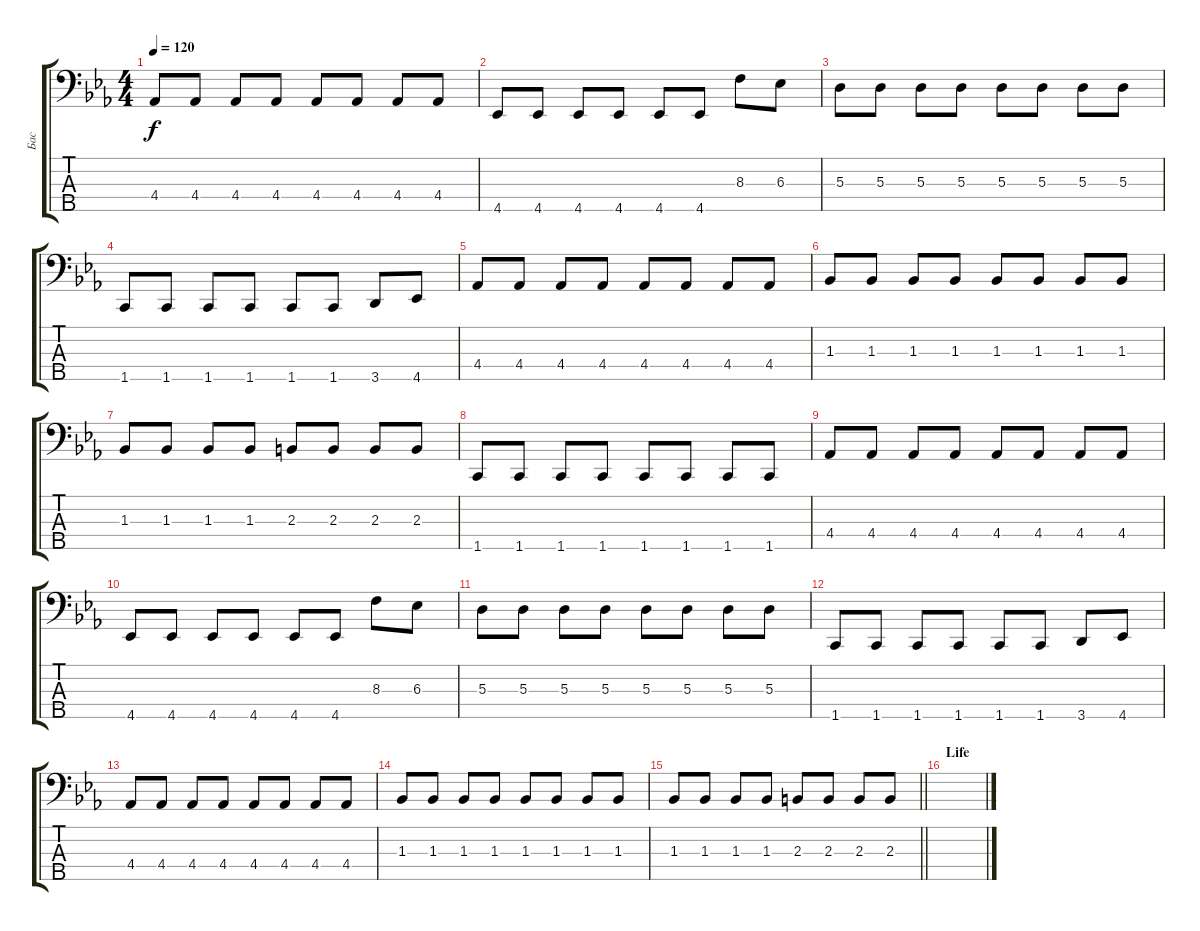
\track ("Бас" "Бас") {instrument electricbassfinger}
\staff {score tabs}
\tuning (G2 D2 A1 E1 B0) {hide}
\ts (4 4)
\tempo 120
\clef f4
\ks cminor
4.4.8{dy f} 4.4.8 4.4.8 4.4.8 4.4.8 4.4.8 4.4.8 4.4.8 |
4.5.8 4.5.8 4.5.8 4.5.8 4.5.8 4.5.8 8.3.8 6.3.8 |
5.3.8 5.3.8 5.3.8 5.3.8 5.3.8 5.3.8 5.3.8 5.3.8 |
1.5.8 1.5.8 1.5.8 1.5.8 1.5.8 1.5.8 3.5.8 4.5.8 |
4.4.8 4.4.8 4.4.8 4.4.8 4.4.8 4.4.8 4.4.8 4.4.8 |
1.3.8 1.3.8 1.3.8 1.3.8 1.3.8 1.3.8 1.3.8 1.3.8 |
1.3.8 1.3.8 1.3.8 1.3.8 2.3.8 2.3.8 2.3.8 2.3.8 |
1.5.8 1.5.8 1.5.8 1.5.8 1.5.8 1.5.8 1.5.8 1.5.8 |
4.4.8 4.4.8 4.4.8 4.4.8 4.4.8 4.4.8 4.4.8 4.4.8 |
4.5.8 4.5.8 4.5.8 4.5.8 4.5.8 4.5.8 8.3.8 6.3.8 |
5.3.8 5.3.8 5.3.8 5.3.8 5.3.8 5.3.8 5.3.8 5.3.8 |
1.5.8 1.5.8 1.5.8 1.5.8 1.5.8 1.5.8 3.5.8 4.5.8 |
4.4.8 4.4.8 4.4.8 4.4.8 4.4.8 4.4.8 4.4.8 4.4.8 |
1.3.8 1.3.8 1.3.8 1.3.8 1.3.8 1.3.8 1.3.8 1.3.8 |
\barLineRight lightlight
1.3.8 1.3.8 1.3.8 1.3.8 2.3.8 2.3.8 2.3.8 2.3.8 |
\section ("" "Life")
